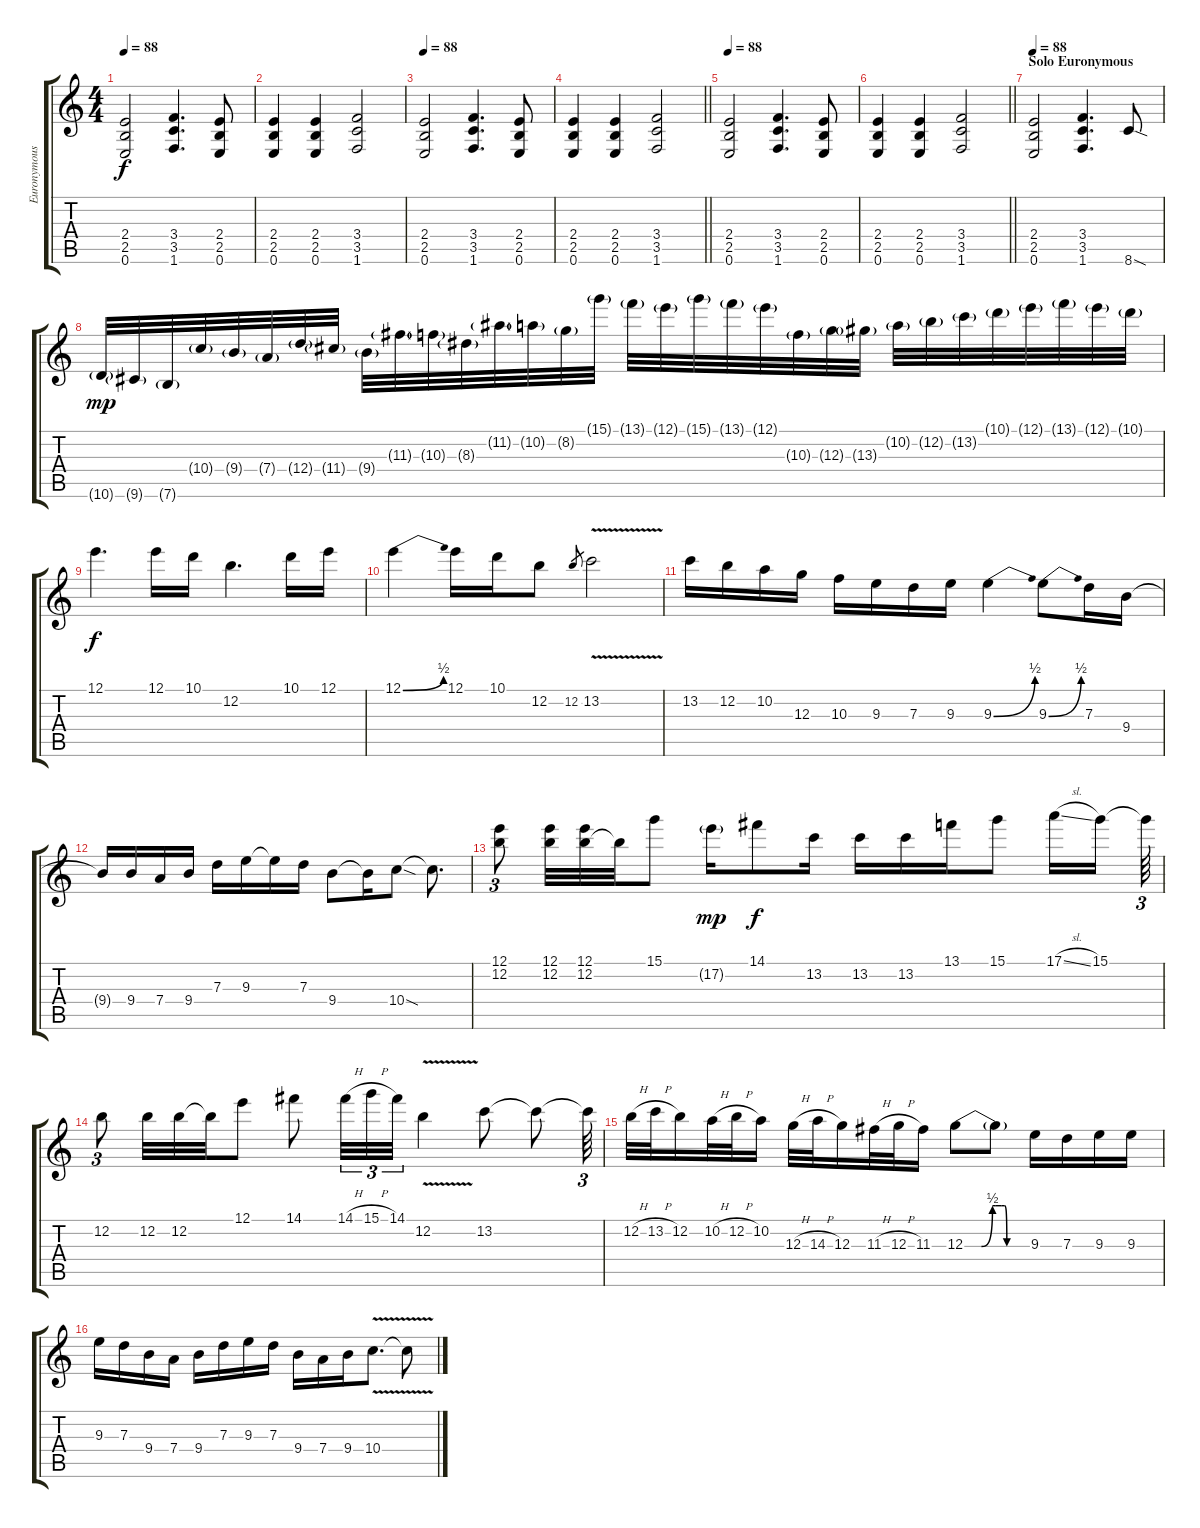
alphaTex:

\track ("Euronymous" "Euronymous") {instrument distortionguitar}
\staff {score tabs}
\tuning (E4 B3 G3 D3 A2 E2) {hide}
\ts (4 4)
\tempo 88
\clef g2
\ks c
(2.4 2.5 0.6).2{dy f} (3.4 3.5 1.6).4{d} (2.4 2.5 0.6).8 |
(2.4 2.5 0.6).4 (2.4 2.5 0.6).4 (3.4 3.5 1.6).2 |
\tempo 88
(2.4 2.5 0.6).2 (3.4 3.5 1.6).4{d} (2.4 2.5 0.6).8 |
\barLineRight lightlight
(2.4 2.5 0.6).4 (2.4 2.5 0.6).4 (3.4 3.5 1.6).2 |
\tempo 88
(2.4 2.5 0.6).2 (3.4 3.5 1.6).4{d} (2.4 2.5 0.6).8 |
\barLineRight lightlight
(2.4 2.5 0.6).4 (2.4 2.5 0.6).4 (3.4 3.5 1.6).2 |
\section ("" "Solo Euronymous")
\tempo 88
(2.4 2.5 0.6).2 (3.4 3.5 1.6).4{d} 8.6{sod}.8 |
10.6{g}.32{dy mp} 9.6{g}.32 7.6{g}.32 10.4{g}.32 9.4{g}.32 7.4{g}.32 12.4{g}.32 11.4{g}.32 9.4{g}.32 11.3{g}.32 10.3{g}.32 8.3{g}.32 11.2{g}.32 10.2{g}.32 8.2{g}.32 15.1{g}.32 13.1{g}.32 12.1{g}.32 15.1{g}.32 13.1{g}.32 12.1{g}.32 10.3{g}.32 12.3{g}.32 13.3{g}.32 10.2{g}.32 12.2{g}.32 13.2{g}.32 10.1{g}.32 12.1{g}.32 13.1{g}.32 12.1{g}.32 10.1{g}.32 |
12.1.4{d dy f instrument overdrivenguitar} 12.1.16 10.1.16 12.2.4{d} 10.1.16 12.1.16 |
12.1{be (bend 0 0 60 2)}.4 12.1.16 10.1.16 12.2.8 12.2.8{gr} 13.2{v}.2 |
13.2.16 12.2.16 10.2.16 12.3.16 10.3.16 9.3.16 7.3.16 9.3.16 9.3{be (bend 0 0 60 2)}.4 9.3{be (bend 0 0 60 2)}.8 7.3.16 9.4.16 |
9.4{t}.16 9.4.16 7.4.16 9.4.16 7.3.16 9.3.16 9.3{t}.16 7.3.16 9.4.8 9.4{t}.16 10.4{sod}.8 10.4{t}.8{d} |
(12.1 12.2).8{tu (3 2)} (12.1 12.2).32 (12.1 12.2).32 12.2{t}.32 15.1.8 17.2{g}.16{dy mp} 14.1.8{dy f} 13.2.16 13.2.16 13.2.16 13.1.16 15.1.8 17.1{sl}.16 15.1.16{beam splitsecondary} 15.1{t}.64{tu (3 2)} |
12.2.8{tu (3 2)} 12.2.32 12.2.32 12.2{t}.32 12.1.8 14.1.8 14.1{h}.32{tu (3 2)} 15.1{h}.32{tu (3 2)} 14.1.32{tu (3 2)} 12.2{v}.4 13.2.8 13.2{t}.8 13.2{t}.64{tu (3 2)} |
12.2{h}.32 13.2{h}.32 12.2.16 10.2{h}.32 12.2{h}.32 10.2.16 12.3{h}.32 14.3{h}.32 12.3.16 11.3{h}.32 12.3{h}.32 11.3.16 12.3{be (custom 0 0 13 0 15 0 25 2 28 2 33 2 36 2 38 0 55 0 60 0)}.8 12.3{t}.8 9.3.16 7.3.16 9.3.16 9.3.16 |
9.3.16 7.3.16 9.4.16 7.4.16 9.4.16 7.3.16 9.3.16 7.3.16 9.4.16 7.4.16 9.4.16 10.4{v}.8{d} 10.4{t}.8
